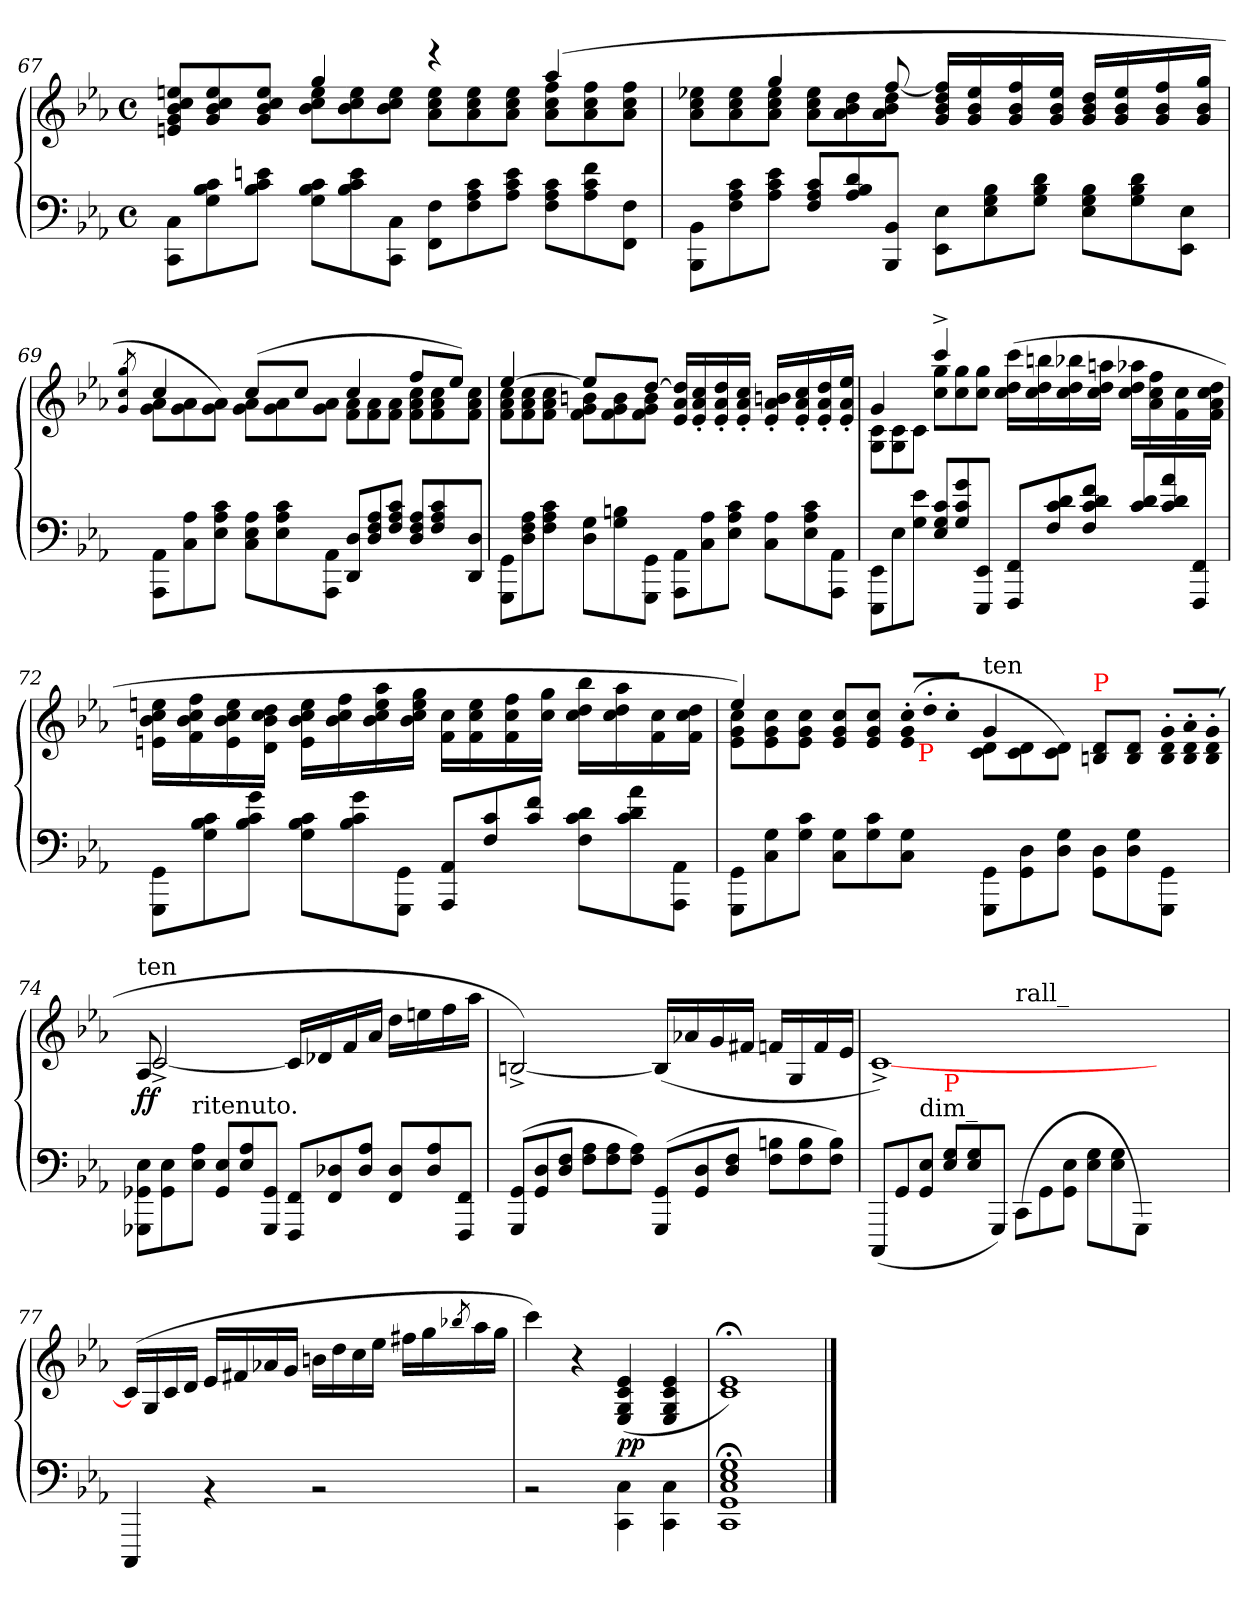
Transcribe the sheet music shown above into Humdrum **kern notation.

**kern	**kern	**dynam
*part1	*part1	*part1
*staff2	*staff1	*staff1/2
*clefF4	*clefG2	*
*k[b-e-a-]	*k[b-e-a-]	*
*M4/4	*M4/4	*
*met(c)	*met(c)	*
=67	=67	=67
*	*^	*
*Xtuplet	*	*Xtuplet	*
12C 12CCL	4ryy	12een 12cc 12b- 12g 12enL	.
12c 12B- 12G	.	12ee 12cc 12b- 12g	.
12en 12c 12B-J	.	12ee 12cc 12b- 12gJ	.
12c 12B- 12GL	4gg	12ee 12cc 12b-L	.
12e 12c 12B-	.	12ee 12cc 12b-	.
12C 12CCJ	.	12ee 12cc 12b-J	.
12F 12FFL	4reee	12ee 12cc 12a-L	.
12c 12A- 12F	.	12ee 12cc 12a-	.
12e 12c 12A-J	.	12ee 12cc 12a-J	.
12c 12A- 12FL	(>4aa-	12ff 12cc 12a-L	.
12f 12c 12A-	.	12ff 12cc 12a-	.
12F 12FFJ	.	12ff 12cc 12a-J	.
=68	=68	=68	=68
12BB- 12BBB-L	12ee-X\ 12cc\ 12a-\L	6ryy	.
12c 12A- 12F	12ee- 12cc 12a-	.	.
12e- 12c 12A-J	12ee- 12cc 12a-J	6gg/	.
12c 12A- 12FL	12ee-\ 12cc\ 12a-\L	.	.
12d 12B- 12A-	12dd 12b- 12a-	12ryy	.
12BB- 12BBB-J	12dd 12b- 12a-J	[12ff/	.
12E- 12EE-L	2ryy	16ff]/ 16dd/ 16b-/ 16g/LL	.
.	.	16ee- 16b- 16g	.
12B- 12G 12E-	.	.	.
.	.	16ff 16b- 16g	.
12d 12B- 12GJ	.	.	.
.	.	16ee- 16b- 16gJJ	.
12B- 12G 12E-L	.	16dd/ 16b-/ 16g/LL	.
.	.	16ee- 16b- 16g	.
12d 12B- 12G	.	.	.
.	.	16ff 16b- 16g	.
12E- 12EE-J	.	.	.
.	.	16gg 16b- 16gJJ	.
=69	=69	=69	=69
.	8qg/ 8qcc/ 8qgg/	.	.
12AA-\ 12AAA-\L	4cc	12a- 12gL	.
12A- 12C	.	12a- 12g	.
12c 12A- 12E-J	.	12a- 12gJ)	.
12A-\ 12E-\ 12C\L	(8ccL	12a- 12gL	.
12c 12A- 12E-	.	12a- 12g	.
.	8ccJ	.	.
12AA- 12AAA-J	.	12a- 12gJ	.
12D 12DDL	4cc	12a- 12fL	.
12A- 12F 12D	.	12a- 12f	.
12c 12A- 12FJ	.	12a- 12fJ	.
12A- 12F 12DL	8ffL	12cc 12a- 12fL	.
12c 12A- 12F	.	12cc 12a- 12f	.
.	8ee-J)	.	.
12D 12DDJ	.	12cc 12a- 12fJ	.
=70	=70	=70	=70
12GG\ 12GGG\L	[4ee-	12cc 12a- 12fL	.
12A- 12F 12D	.	12cc 12a- 12f	.
12c 12A- 12FJ	.	12cc 12a- 12fJ	.
12G\ 12D\L	12ee-L]	12bn 12g 12fL	.
12Bn 12G	12ryy	12b 12g 12f	.
12GG 12GGGJ	[12ddJ	12b 12g 12fJ	.
12AA-\ 12AAA-\L	16dd] 16a- 16e-LL	2ryy	.
.	16cc'> 16a-'> 16e-'>	.	.
12A- 12C	.	.	.
.	16dd'> 16a-'> 16e-'>	.	.
12c 12A- 12E-J	.	.	.
.	16cc'> 16a-'> 16e-'>JJ	.	.
12A-\ 12C\L	16bn'> 16a-'> 16e-'>LL	.	.
.	16cc'> 16a-'> 16e-'>	.	.
12c 12A- 12E-	.	.	.
.	16dd'> 16a-'> 16e-'>	.	.
12AA- 12AAA-J	.	.	.
.	16ee-'> 16a-'> 16e-'>JJ	.	.
=71	=71	=71	=71
12EE-\ 12EEE-\L	4g	12c 12GL	.
12E-	.	12c 12G	.
12e- 12GJ	.	12cJ	.
12c 12G 12E-L	4ccc^	12gg 12ccL	.
12g 12c 12G	.	12gg 12cc	.
12EE- 12EEE-J	.	12gg 12ccJ	.
12FF 12FFFL	(>16ccc 16dd 16ccLL	2ryy	.
.	16bbn 16dd 16cc	.	.
12d 12c 12F	.	.	.
.	16bb-X 16dd 16cc	.	.
12f 12d 12c 12FJ	.	.	.
.	16aan 16dd 16ccJJ	.	.
12d 12cL	16aa-X 16dd 16ccLL	.	.
.	16ff 16cc 16a-	.	.
12a- 12d 12c	.	.	.
.	16cc 16f	.	.
12FF 12FFFJ	.	.	.
.	16dd 16cc 16a- 16fJJ	.	.
*	*v	*v	*
=72	=72	=72
12GG 12GGGL	16een\ 16cc\ 16b-\ 16en\LL	.
.	16ff 16cc 16b- 16f	.
12c 12B- 12G	.	.
.	16ee 16cc 16b- 16e	.
12g 12c 12B-J	.	.
.	16dd 16cc 16b- 16dJJ	.
12c 12B- 12GL	16ee 16cc 16b- 16eLL	.
.	16ff 16cc 16b-	.
12g 12c 12B-	.	.
.	16aa- 16ee 16cc 16b-	.
12GG 12GGGJ	.	.
.	16gg 16ee 16cc 16b-JJ	.
12AA- 12AAA-L	16cc 16fLL	.
.	16ee 16cc 16f	.
12c 12F	.	.
.	16ff 16cc 16f	.
12f 12cJ	.	.
.	16gg 16ccJJ	.
12d 12c 12FL	16bb- 16dd 16ccLL	.
.	16aa- 16dd 16cc	.
12a- 12d 12c	.	.
.	16cc 16f	.
12AA- 12AAA-J	.	.
.	16dd 16cc 16fJJ	.
=73	=73	=73
*	*^	*
12GGG\ 12GG\L	4ee-)	12e- 12g 12ccL	.
12C 12G	.	12e- 12g 12cc	.
12G 12cJ	.	12e- 12g 12ccJ	.
12C 12GL	6ryy	12e- 12g 12ccL	.
12G 12c	.	12e- 12g 12ccJ	.
!	!LO:N:vis=16	!LO:N:vis=4	!
12C 12GJ	(36cc'LL	12e- 12g	.
!	!LO:TX:b:color=red:t=P	!	!
!	!LO:N:vis=16	!	!
.	36dd'	.	.
!	!LO:N:vis=16	!	!
.	36cc'JJ	.	.
!	!LO:TX:a:t=ten	!	!
12GGG\ 12GG\L	4g	12c 12dL	.
12GG 12D	.	12c 12d	.
12D 12GJ	.	12c 12dJ)	.
!	!LO:TX:a:color=red:t=P	!	!
12GG\ 12D\L	6ryy	12Bn 12dL)	.
12D 12G	.	12B 12dJ	.
!	!LO:N:vis=16	!LO:N:vis=4	!
12GGG 12GGJ	36g'LL	12B 12d	.
!	!LO:N:vis=16	!	!
.	36B' 36d' 36a-'	.	.
!	!LO:N:vis=16	!	!
.	(36B' 36d' 36g'JJ	.	.
=74	=74	=74	=74
!	!LO:TX:a:t=ten	!	!
12E-\ 12GG-X\ 12GGG-X\L	8A-/	[2c^>/	ff
12E-\ 12GG-\	.	.	.
.	8ryy	.	.
!LO:TX:a:t=ritenuto.	!	!	!
12A- 12E-J	.	.	.
12E- 12GG-L	2.ryy	.	.
12A- 12E-	.	.	.
12GG- 12GGG-J	.	.	.
12FF 12FFFL	.	(>16c/LL]	.
.	.	16d-X	.
12D-X 12FF	.	.	.
.	.	16f	.
12A- 12D-J	.	.	.
.	.	16a-JJ	.
12D- 12FFL	.	16ddLL	.
.	.	16een	.
12A- 12D-	.	.	.
.	.	16ff	.
12FF 12FFFJ	.	.	.
.	.	16aa-JJ	.
*	*v	*v	*
=75	=75	=75
(12GG 12GGGL	[2Bn^>)	.
12D 12GG	.	.
12F 12DJ	.	.
12A- 12FL	.	.
12A- 12F	.	.
12A- 12FJ)	.	.
(12GG 12GGGL	(<16BLL]	.
.	16a-X	.
12D 12GG	.	.
.	16g	.
12F 12DJ	.	.
.	16f#XJJ	.
12Bn 12FL	16fnLL	.
.	16G	.
12B 12F	.	.
.	16f	.
12B 12FJ)	.	.
.	16e-JJ	.
=76	=76	=76
!	!LO:TX:a:color=red:t=P	!
*	*^	*
(>12CCCL	[1c^<)	2ryy	.
12GG	.	.	.
!LO:TX:a:t=dim_	!	!	!
12E- 12GGJ	.	.	.
!LO:TX:a:color=red:t=P	!	!	!
12G 12E-L	.	.	.
12G 12E-	.	.	.
12GGGJ)	.	.	.
!	!	!LO:TX:a:t=rall_	!
(>12CC\L	.	1ryy	.
12GG	.	.	.
12E- 12GGJ	.	.	.
12G\ 12E-\L	.	.	.
12G 12E-	.	.	.
12GGGJ)	.	.	.
2ryy	2ryy	.	.
*	*v	*v	*
=77	=77	=77
4CCC	(>16cLL]	.
.	16G	.
.	16c	.
.	16dJJ	.
4rBB	16e-LL	.
.	16f#X	.
.	16a-X	.
.	16gJJ	.
2rBB	16bnLL	.
.	16dd	.
.	16cc	.
.	16ee-JJ	.
.	16ff#XLL	.
.	16gg	.
.	8qbb-X/	.
.	16aa-	.
.	16ggJJ	.
=78	=78	=78
2rBB	4ccc)	.
.	4r	.
4C\ 4CC\	(4e-/ 4c/ 4G/ 4E-/	pp
4C\ 4CC\	4e-/ 4c/ 4G/ 4E-/	.
=79	=79	=79
1G; 1E-; 1C; 1GG; 1CC;	1e-;< 1c;<)	.
==	==	==
*-	*-	*-
